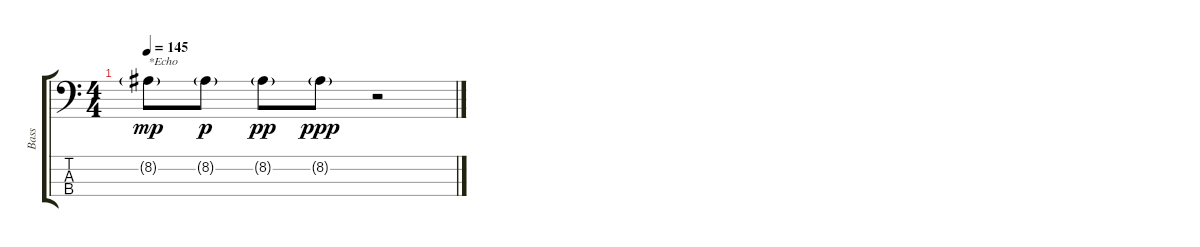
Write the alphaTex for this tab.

\track ("Bass" "Bass") {instrument electricbassfinger}
\staff {score tabs}
\tuning (G2 D2 A1 E1) {hide}
\ts (4 4)
\tempo 145
\clef f4
\ks c
8.2{g}.8{txt "*Echo" dy mp} 8.2{g}.8{dy p} 8.2{g}.8{dy pp} 8.2{g}.8{dy ppp} r.2
